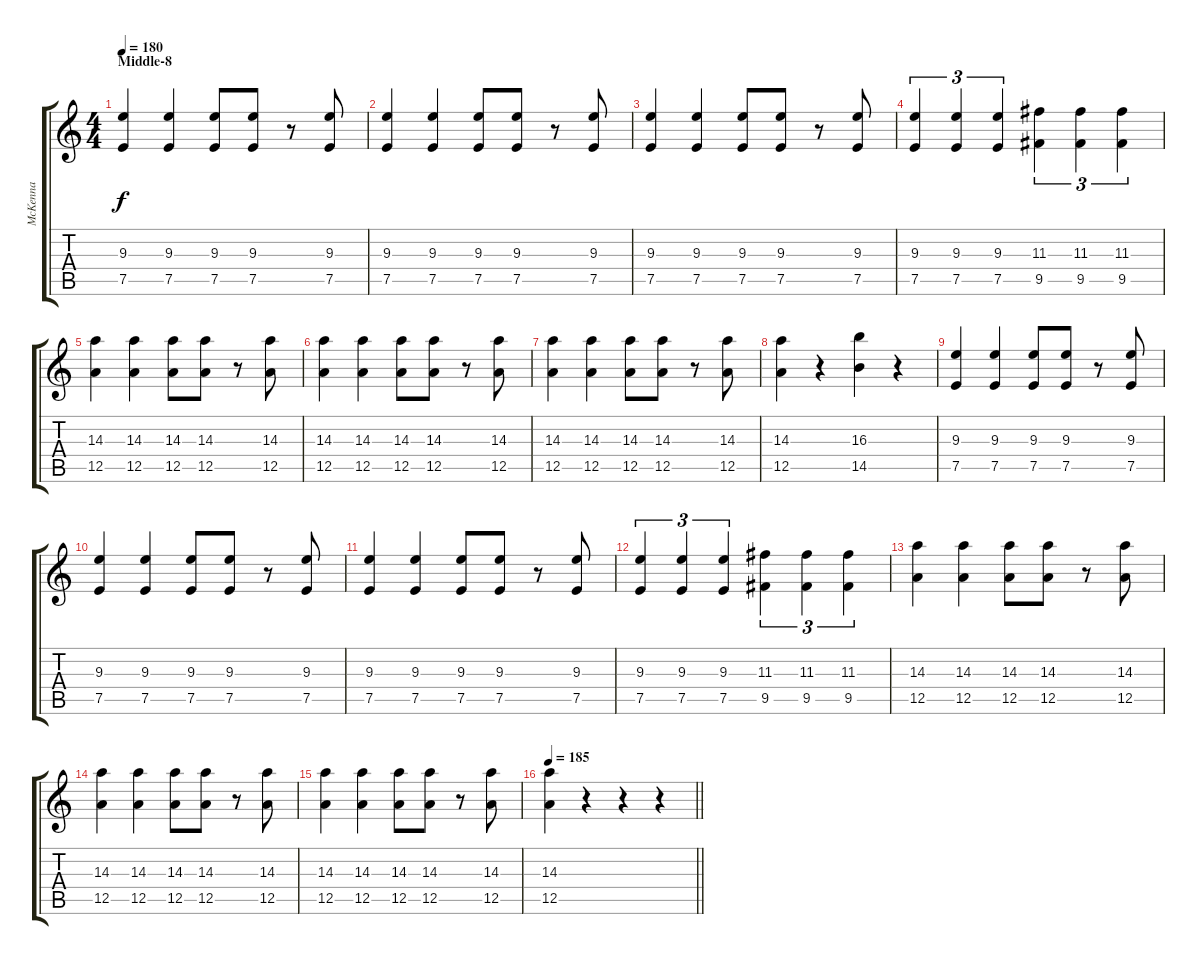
\track ("McKenna" "McKenna") {instrument distortionguitar}
\staff {score tabs}
\tuning (E4 B3 G3 D3 A2 D2) {hide}
\ts (4 4)
\section ("" "Middle-8")
\tempo 180
\clef g2
\ks c
(9.3 7.5).4{dy f} (9.3 7.5).4 (9.3 7.5).8 (9.3 7.5).8 r.8 (9.3 7.5).8 |
(9.3 7.5).4 (9.3 7.5).4 (9.3 7.5).8 (9.3 7.5).8 r.8 (9.3 7.5).8 |
(9.3 7.5).4 (9.3 7.5).4 (9.3 7.5).8 (9.3 7.5).8 r.8 (9.3 7.5).8 |
(9.3 7.5).4{tu (3 2)} (9.3 7.5).4{tu (3 2)} (9.3 7.5).4{tu (3 2)} (11.3 9.5).4{tu (3 2)} (11.3 9.5).4{tu (3 2)} (11.3 9.5).4{tu (3 2)} |
(14.3 12.5).4 (14.3 12.5).4 (14.3 12.5).8 (14.3 12.5).8 r.8 (14.3 12.5).8 |
(14.3 12.5).4 (14.3 12.5).4 (14.3 12.5).8 (14.3 12.5).8 r.8 (14.3 12.5).8 |
(14.3 12.5).4 (14.3 12.5).4 (14.3 12.5).8 (14.3 12.5).8 r.8 (14.3 12.5).8 |
(14.3 12.5).4 r.4 (16.3 14.5).4 r.4 |
(9.3 7.5).4 (9.3 7.5).4 (9.3 7.5).8 (9.3 7.5).8 r.8 (9.3 7.5).8 |
(9.3 7.5).4 (9.3 7.5).4 (9.3 7.5).8 (9.3 7.5).8 r.8 (9.3 7.5).8 |
(9.3 7.5).4 (9.3 7.5).4 (9.3 7.5).8 (9.3 7.5).8 r.8 (9.3 7.5).8 |
(9.3 7.5).4{tu (3 2)} (9.3 7.5).4{tu (3 2)} (9.3 7.5).4{tu (3 2)} (11.3 9.5).4{tu (3 2)} (11.3 9.5).4{tu (3 2)} (11.3 9.5).4{tu (3 2)} |
(14.3 12.5).4 (14.3 12.5).4 (14.3 12.5).8 (14.3 12.5).8 r.8 (14.3 12.5).8 |
(14.3 12.5).4 (14.3 12.5).4 (14.3 12.5).8 (14.3 12.5).8 r.8 (14.3 12.5).8 |
(14.3 12.5).4 (14.3 12.5).4 (14.3 12.5).8 (14.3 12.5).8 r.8 (14.3 12.5).8 |
\tempo 185
\barLineRight lightlight
(14.3 12.5).4 r.4 r.4 r.4
